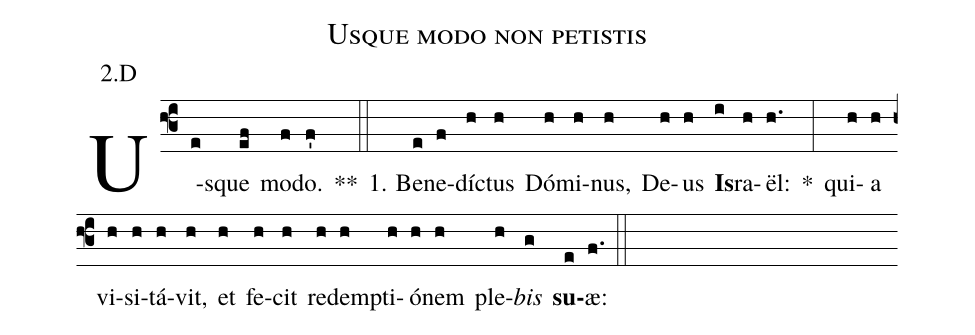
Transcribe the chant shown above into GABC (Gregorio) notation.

name:Usque modo non petistis;
office-part:Antiphona;
mode:2;
annotation: 2.D;
%%
(f3) U(e)sque(ef) mo(f)do.(f') **(::)
1. Be(e)ne(f)díc(h)tus(h) Dó(h)mi(h)nus,(h) De(h)us(h) <b>Is</b>(i)ra(h)ël:(h.) *(:) qui(h)a(h) vi(h)si(h)tá(h)vit,(h) et(h) fe(h)cit(h) red(h)emp(h)ti(h)ó(h)nem(h) ple(h)<i>bis</i>(g) <b>su</b>(e)æ:(f.) (::)
